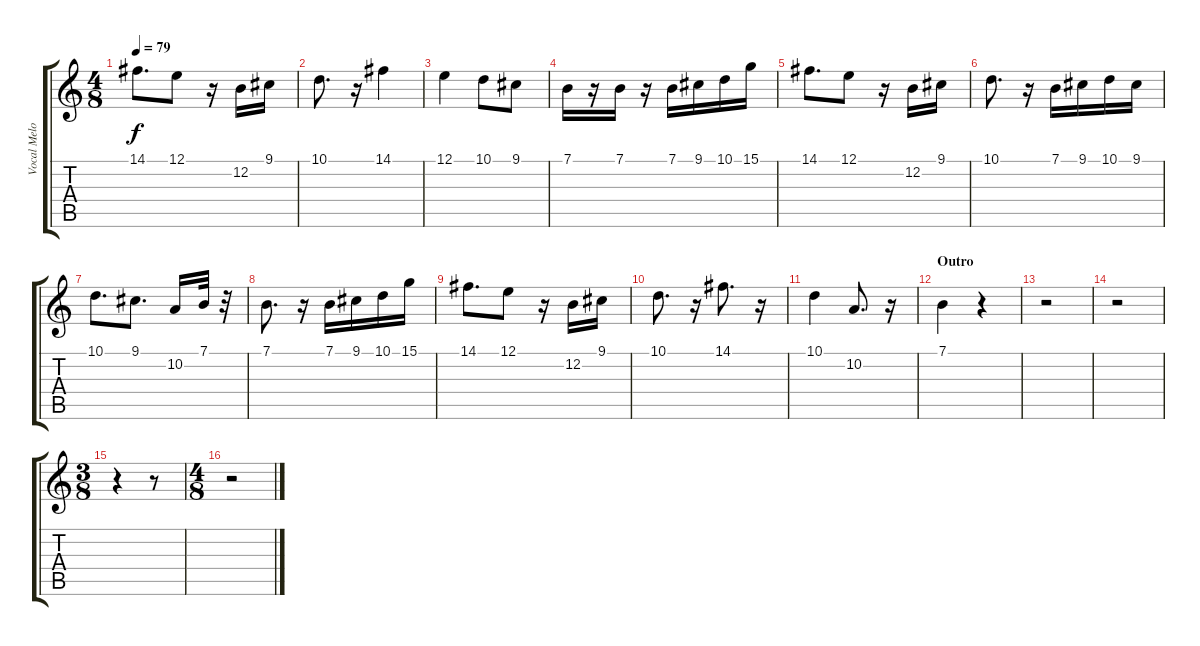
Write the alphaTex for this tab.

\track ("Vocal Melody" "Vocal Melo") {instrument flute}
\staff {score tabs}
\tuning (E4 B3 G3 D3 A2 E2) {hide}
\ts (4 8)
\tempo 79
\clef g2
\ks c
14.1.8{d dy f} 12.1.8 r.16 12.2.16 9.1.16 |
10.1.8{d} r.16 14.1.4 |
12.1.4 10.1.8 9.1.8 |
7.1.16 r.16 7.1.16 r.16 7.1.16 9.1.16 10.1.16 15.1.16 |
14.1.8{d} 12.1.8 r.16 12.2.16 9.1.16 |
10.1.8{d} r.16 7.1.16 9.1.16 10.1.16 9.1.16 |
10.1.8{d} 9.1.8{d} 10.2.16 7.1.32 r.32 |
7.1.8{d} r.16 7.1.16 9.1.16 10.1.16 15.1.16 |
14.1.8{d} 12.1.8 r.16 12.2.16 9.1.16 |
10.1.8{d} r.16 14.1.8{d} r.16 |
10.1.4 10.2.8{d} r.16 |
\section ("" "Outro")
7.1.4 r.4 |
r.2 |
r.2 |
\ts (3 8)
r.4 r.8 |
\ts (4 8)
r.2
